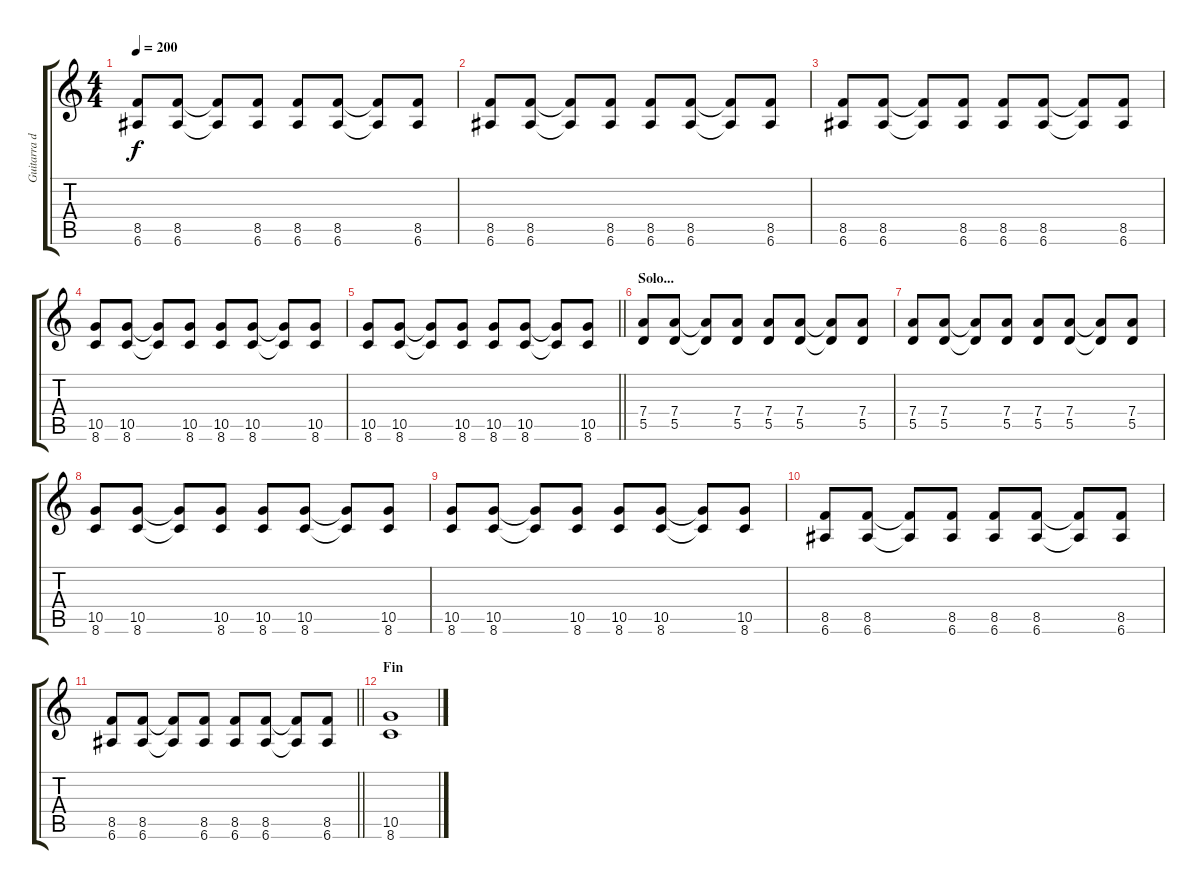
\track ("Guitarra de Acompañamiento" "Guitarra d") {instrument distortionguitar}
\staff {score tabs}
\tuning (E4 B3 G3 D3 A2 E2) {hide}
\ts (4 4)
\tempo 200
\clef g2
\ks c
(8.5 6.6).8{dy f} (8.5 6.6).8 (8.5{t} 6.6{t}).8 (8.5 6.6).8 (8.5 6.6).8 (8.5 6.6).8 (8.5{t} 6.6{t}).8 (8.5 6.6).8 |
(8.5 6.6).8 (8.5 6.6).8 (8.5{t} 6.6{t}).8 (8.5 6.6).8 (8.5 6.6).8 (8.5 6.6).8 (8.5{t} 6.6{t}).8 (8.5 6.6).8 |
(8.5 6.6).8 (8.5 6.6).8 (8.5{t} 6.6{t}).8 (8.5 6.6).8 (8.5 6.6).8 (8.5 6.6).8 (8.5{t} 6.6{t}).8 (8.5 6.6).8 |
(10.5 8.6).8 (10.5 8.6).8 (10.5{t} 8.6{t}).8 (10.5 8.6).8 (10.5 8.6).8 (10.5 8.6).8 (10.5{t} 8.6{t}).8 (10.5 8.6).8 |
\barLineRight lightlight
(10.5 8.6).8 (10.5 8.6).8 (10.5{t} 8.6{t}).8 (10.5 8.6).8 (10.5 8.6).8 (10.5 8.6).8 (10.5{t} 8.6{t}).8 (10.5 8.6).8 |
\section ("" "Solo...")
(7.4 5.5).8 (7.4 5.5).8 (7.4{t} 5.5{t}).8 (7.4 5.5).8 (7.4 5.5).8 (7.4 5.5).8 (7.4{t} 5.5{t}).8 (7.4 5.5).8 |
(7.4 5.5).8 (7.4 5.5).8 (7.4{t} 5.5{t}).8 (7.4 5.5).8 (7.4 5.5).8 (7.4 5.5).8 (7.4{t} 5.5{t}).8 (7.4 5.5).8 |
(10.5 8.6).8 (10.5 8.6).8 (10.5{t} 8.6{t}).8 (10.5 8.6).8 (10.5 8.6).8 (10.5 8.6).8 (10.5{t} 8.6{t}).8 (10.5 8.6).8 |
(10.5 8.6).8 (10.5 8.6).8 (10.5{t} 8.6{t}).8 (10.5 8.6).8 (10.5 8.6).8 (10.5 8.6).8 (10.5{t} 8.6{t}).8 (10.5 8.6).8 |
(8.5 6.6).8 (8.5 6.6).8 (8.5{t} 6.6{t}).8 (8.5 6.6).8 (8.5 6.6).8 (8.5 6.6).8 (8.5{t} 6.6{t}).8 (8.5 6.6).8 |
\barLineRight lightlight
(8.5 6.6).8 (8.5 6.6).8 (8.5{t} 6.6{t}).8 (8.5 6.6).8 (8.5 6.6).8 (8.5 6.6).8 (8.5{t} 6.6{t}).8 (8.5 6.6).8 |
\section ("" "Fin")
(10.5 8.6).1{volume 0}
